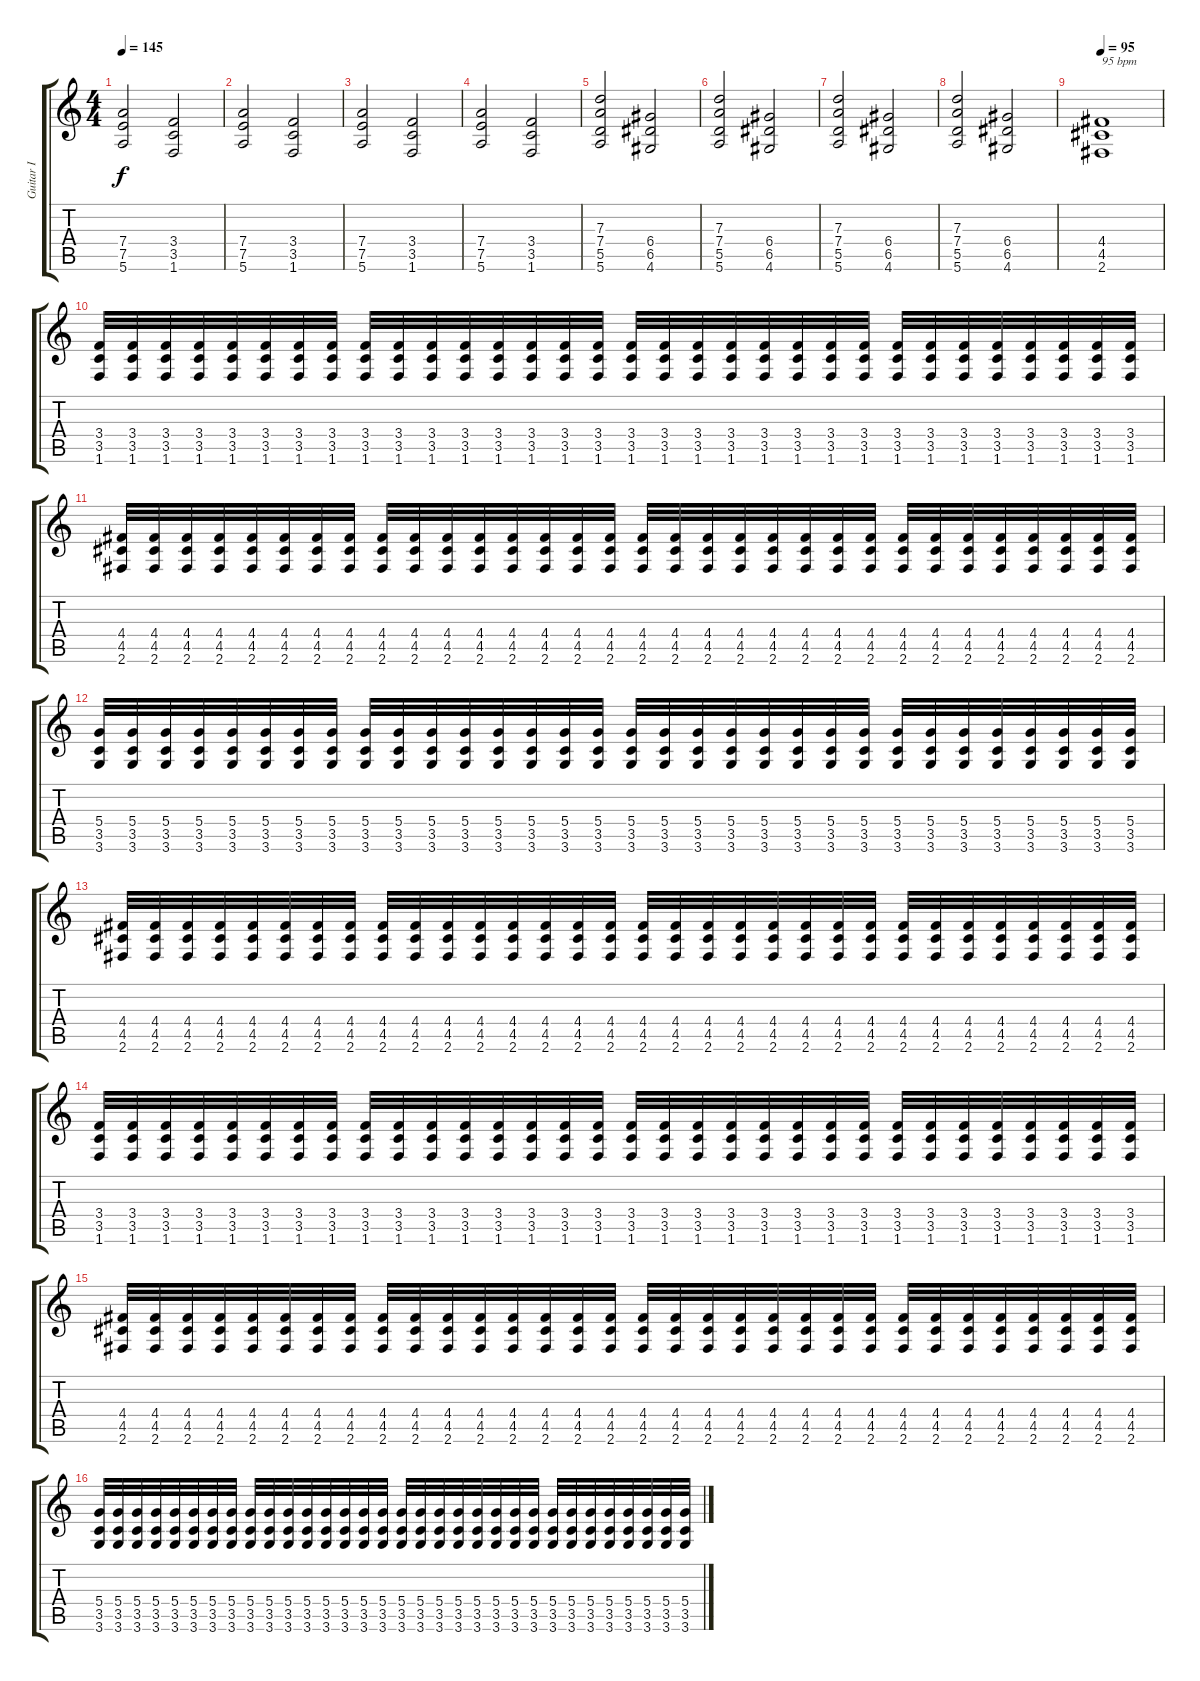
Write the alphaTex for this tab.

\track ("Guitar I" "Guitar I") {instrument distortionguitar}
\staff {score tabs}
\tuning (E4 B3 G3 D3 A2 E2) {hide}
\ts (4 4)
\tempo 145
\clef g2
\ks c
(7.4 7.5 5.6).2{dy f} (3.4 3.5 1.6).2 |
(7.4 7.5 5.6).2 (3.4 3.5 1.6).2 |
(7.4 7.5 5.6).2 (3.4 3.5 1.6).2 |
(7.4 7.5 5.6).2 (3.4 3.5 1.6).2 |
(7.3 7.4 5.5 5.6).2 (6.4 6.5 4.6).2 |
(7.3 7.4 5.5 5.6).2 (6.4 6.5 4.6).2 |
(7.3 7.4 5.5 5.6).2 (6.4 6.5 4.6).2 |
(7.3 7.4 5.5 5.6).2 (6.4 6.5 4.6).2 |
\tempo 95
(4.4 4.5 2.6).1{txt "95 bpm"} |
(3.4 3.5 1.6).32 (3.4 3.5 1.6).32 (3.4 3.5 1.6).32 (3.4 3.5 1.6).32 (3.4 3.5 1.6).32 (3.4 3.5 1.6).32 (3.4 3.5 1.6).32 (3.4 3.5 1.6).32 (3.4 3.5 1.6).32 (3.4 3.5 1.6).32 (3.4 3.5 1.6).32 (3.4 3.5 1.6).32 (3.4 3.5 1.6).32 (3.4 3.5 1.6).32 (3.4 3.5 1.6).32 (3.4 3.5 1.6).32 (3.4 3.5 1.6).32 (3.4 3.5 1.6).32 (3.4 3.5 1.6).32 (3.4 3.5 1.6).32 (3.4 3.5 1.6).32 (3.4 3.5 1.6).32 (3.4 3.5 1.6).32 (3.4 3.5 1.6).32 (3.4 3.5 1.6).32 (3.4 3.5 1.6).32 (3.4 3.5 1.6).32 (3.4 3.5 1.6).32 (3.4 3.5 1.6).32 (3.4 3.5 1.6).32 (3.4 3.5 1.6).32 (3.4 3.5 1.6).32 |
(4.4 4.5 2.6).32 (4.4 4.5 2.6).32 (4.4 4.5 2.6).32 (4.4 4.5 2.6).32 (4.4 4.5 2.6).32 (4.4 4.5 2.6).32 (4.4 4.5 2.6).32 (4.4 4.5 2.6).32 (4.4 4.5 2.6).32 (4.4 4.5 2.6).32 (4.4 4.5 2.6).32 (4.4 4.5 2.6).32 (4.4 4.5 2.6).32 (4.4 4.5 2.6).32 (4.4 4.5 2.6).32 (4.4 4.5 2.6).32 (4.4 4.5 2.6).32 (4.4 4.5 2.6).32 (4.4 4.5 2.6).32 (4.4 4.5 2.6).32 (4.4 4.5 2.6).32 (4.4 4.5 2.6).32 (4.4 4.5 2.6).32 (4.4 4.5 2.6).32 (4.4 4.5 2.6).32 (4.4 4.5 2.6).32 (4.4 4.5 2.6).32 (4.4 4.5 2.6).32 (4.4 4.5 2.6).32 (4.4 4.5 2.6).32 (4.4 4.5 2.6).32 (4.4 4.5 2.6).32 |
(5.4 3.5 3.6).32 (5.4 3.5 3.6).32 (5.4 3.5 3.6).32 (5.4 3.5 3.6).32 (5.4 3.5 3.6).32 (5.4 3.5 3.6).32 (5.4 3.5 3.6).32 (5.4 3.5 3.6).32 (5.4 3.5 3.6).32 (5.4 3.5 3.6).32 (5.4 3.5 3.6).32 (5.4 3.5 3.6).32 (5.4 3.5 3.6).32 (5.4 3.5 3.6).32 (5.4 3.5 3.6).32 (5.4 3.5 3.6).32 (5.4 3.5 3.6).32 (5.4 3.5 3.6).32 (5.4 3.5 3.6).32 (5.4 3.5 3.6).32 (5.4 3.5 3.6).32 (5.4 3.5 3.6).32 (5.4 3.5 3.6).32 (5.4 3.5 3.6).32 (5.4 3.5 3.6).32 (5.4 3.5 3.6).32 (5.4 3.5 3.6).32 (5.4 3.5 3.6).32 (5.4 3.5 3.6).32 (5.4 3.5 3.6).32 (5.4 3.5 3.6).32 (5.4 3.5 3.6).32 |
(4.4 4.5 2.6).32 (4.4 4.5 2.6).32 (4.4 4.5 2.6).32 (4.4 4.5 2.6).32 (4.4 4.5 2.6).32 (4.4 4.5 2.6).32 (4.4 4.5 2.6).32 (4.4 4.5 2.6).32 (4.4 4.5 2.6).32 (4.4 4.5 2.6).32 (4.4 4.5 2.6).32 (4.4 4.5 2.6).32 (4.4 4.5 2.6).32 (4.4 4.5 2.6).32 (4.4 4.5 2.6).32 (4.4 4.5 2.6).32 (4.4 4.5 2.6).32 (4.4 4.5 2.6).32 (4.4 4.5 2.6).32 (4.4 4.5 2.6).32 (4.4 4.5 2.6).32 (4.4 4.5 2.6).32 (4.4 4.5 2.6).32 (4.4 4.5 2.6).32 (4.4 4.5 2.6).32 (4.4 4.5 2.6).32 (4.4 4.5 2.6).32 (4.4 4.5 2.6).32 (4.4 4.5 2.6).32 (4.4 4.5 2.6).32 (4.4 4.5 2.6).32 (4.4 4.5 2.6).32 |
(3.4 3.5 1.6).32 (3.4 3.5 1.6).32 (3.4 3.5 1.6).32 (3.4 3.5 1.6).32 (3.4 3.5 1.6).32 (3.4 3.5 1.6).32 (3.4 3.5 1.6).32 (3.4 3.5 1.6).32 (3.4 3.5 1.6).32 (3.4 3.5 1.6).32 (3.4 3.5 1.6).32 (3.4 3.5 1.6).32 (3.4 3.5 1.6).32 (3.4 3.5 1.6).32 (3.4 3.5 1.6).32 (3.4 3.5 1.6).32 (3.4 3.5 1.6).32 (3.4 3.5 1.6).32 (3.4 3.5 1.6).32 (3.4 3.5 1.6).32 (3.4 3.5 1.6).32 (3.4 3.5 1.6).32 (3.4 3.5 1.6).32 (3.4 3.5 1.6).32 (3.4 3.5 1.6).32 (3.4 3.5 1.6).32 (3.4 3.5 1.6).32 (3.4 3.5 1.6).32 (3.4 3.5 1.6).32 (3.4 3.5 1.6).32 (3.4 3.5 1.6).32 (3.4 3.5 1.6).32 |
(4.4 4.5 2.6).32{volume 13} (4.4 4.5 2.6).32 (4.4 4.5 2.6).32 (4.4 4.5 2.6).32 (4.4 4.5 2.6).32 (4.4 4.5 2.6).32 (4.4 4.5 2.6).32 (4.4 4.5 2.6).32 (4.4 4.5 2.6).32 (4.4 4.5 2.6).32 (4.4 4.5 2.6).32 (4.4 4.5 2.6).32 (4.4 4.5 2.6).32 (4.4 4.5 2.6).32 (4.4 4.5 2.6).32 (4.4 4.5 2.6).32 (4.4 4.5 2.6).32 (4.4 4.5 2.6).32 (4.4 4.5 2.6).32 (4.4 4.5 2.6).32 (4.4 4.5 2.6).32 (4.4 4.5 2.6).32 (4.4 4.5 2.6).32 (4.4 4.5 2.6).32 (4.4 4.5 2.6).32 (4.4 4.5 2.6).32 (4.4 4.5 2.6).32 (4.4 4.5 2.6).32 (4.4 4.5 2.6).32 (4.4 4.5 2.6).32 (4.4 4.5 2.6).32 (4.4 4.5 2.6).32 |
(5.4 3.5 3.6).32 (5.4 3.5 3.6).32 (5.4 3.5 3.6).32 (5.4 3.5 3.6).32 (5.4 3.5 3.6).32 (5.4 3.5 3.6).32 (5.4 3.5 3.6).32 (5.4 3.5 3.6).32 (5.4 3.5 3.6).32 (5.4 3.5 3.6).32 (5.4 3.5 3.6).32 (5.4 3.5 3.6).32 (5.4 3.5 3.6).32 (5.4 3.5 3.6).32 (5.4 3.5 3.6).32 (5.4 3.5 3.6).32 (5.4 3.5 3.6).32 (5.4 3.5 3.6).32 (5.4 3.5 3.6).32 (5.4 3.5 3.6).32 (5.4 3.5 3.6).32 (5.4 3.5 3.6).32 (5.4 3.5 3.6).32 (5.4 3.5 3.6).32 (5.4 3.5 3.6).32 (5.4 3.5 3.6).32 (5.4 3.5 3.6).32 (5.4 3.5 3.6).32 (5.4 3.5 3.6).32 (5.4 3.5 3.6).32 (5.4 3.5 3.6).32 (5.4 3.5 3.6).32
